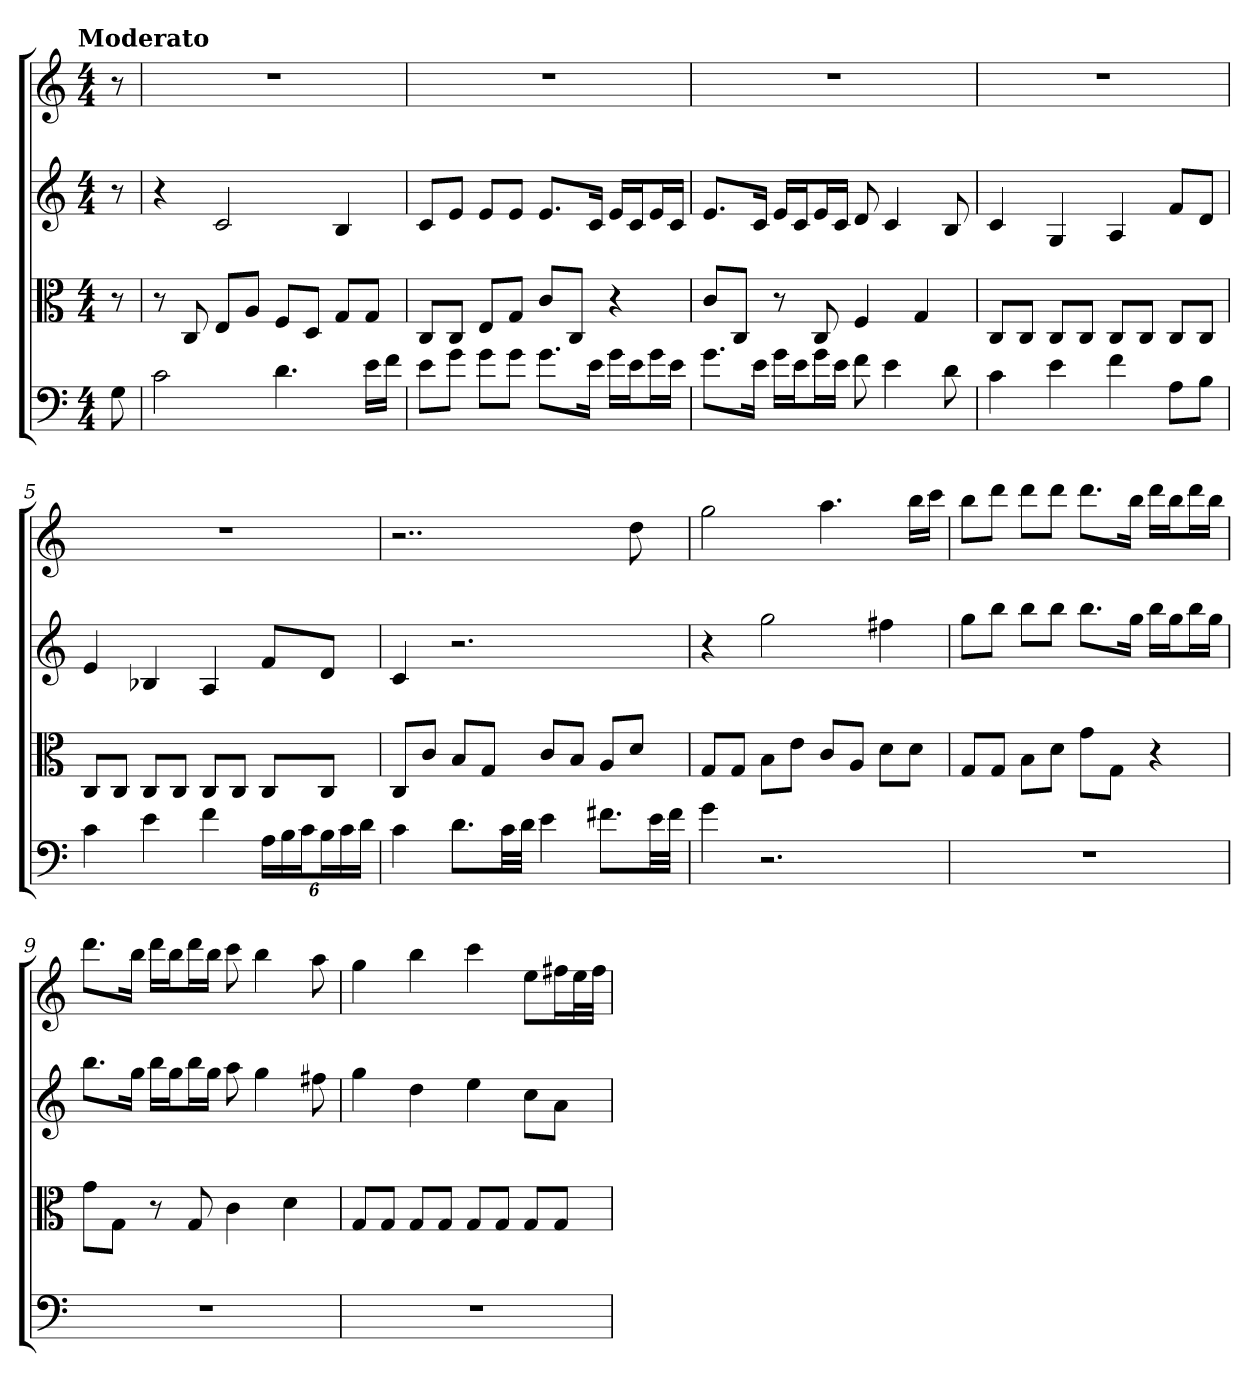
**kern	**kern	**kern	**kern
*part4	*part3	*part2	*part1
*staff4	*staff3	*staff2	*staff1
*clefF4	*clefC3	*	*
*k[]	*k[]	*k[]	*k[]
*C:	*C:	*C:	*C:
!!LO:TX:omd:t=Moderato
*M4/4	*M4/4	*M4/4	*M4/4
*MM92	*MM92	*MM92	*MM92
=	=	=	=
8G	8r	8r	8r
=1	=1	=1	=1
2c	8r	4r	1r
.	8C	.	.
.	8E/L	2c	.
.	8A/J	.	.
4.d	8F/L	.	.
.	8D/J	.	.
.	8G/L	4B	.
16e\LL	8G/J	.	.
16f\JJ	.	.	.
=2	=2	=2	=2
8e\L	8C/L	8cL	1r
8g\J	8C/J	8eJ	.
8g\L	8E/L	8eL	.
8g\J	8G/J	8eJ	.
8.g\L	8c/L	8.eL	.
.	8C/J	.	.
16e\Jk	.	16cJk	.
16g\LL	4r	16eLL	.
16e\J	.	16cJ	.
16g\L	.	16eL	.
16e\JJ	.	16cJJ	.
=3	=3	=3	=3
8.g\L	8c/L	8.eL	1r
.	8C/J	.	.
16e\Jk	.	16cJk	.
16g\LL	8r	16eLL	.
16e\J	.	16cJ	.
16g\L	8C	16eL	.
16e\JJ	.	16cJJ	.
8f	4F	8d	.
4e	.	4c	.
.	4G	.	.
8d	.	8B	.
=4	=4	=4	=4
4c	8C/L	4c	1r
.	8C/J	.	.
4e	8C/L	4G	.
.	8C/J	.	.
4f	8C/L	4A	.
.	8C/J	.	.
8A\L	8C/L	8fL	.
8B\J	8C/J	8dJ	.
=5	=5	=5	=5
4c	8C/L	4e	1r
.	8C/J	.	.
4e	8C/L	4B-X	.
.	8C/J	.	.
4f	8C/L	4A	.
.	8C/J	.	.
24A\LL	8C/L	8fL	.
24B\	.	.	.
24c\J	.	.	.
24B\L	8C/J	8dJ	.
24c\	.	.	.
24d\JJ	.	.	.
=6	=6	=6	=6
4c	8C/L	4c	2..r
.	8c/J	.	.
8.d\L	8B/L	2.r	.
.	8G/J	.	.
32c\LL	.	.	.
32d\JJJ	.	.	.
4e	8c/L	.	.
.	8B/J	.	.
8.f#X\L	8A/L	.	.
.	8d/J	.	8dd
32e\LL	.	.	.
32f#\JJJ	.	.	.
=7	=7	=7	=7
4g	8G/L	4r	2gg
.	8G/J	.	.
2.r	8B\L	2gg	.
.	8e\J	.	.
.	8c/L	.	4.aa
.	8A/J	.	.
.	8d\L	4ff#X	.
.	8d\J	.	16bbLL
.	.	.	16cccJJ
=8	=8	=8	=8
1r	8G/L	8ggL	8bbL
.	8G/J	8bbJ	8dddJ
.	8B\L	8bbL	8dddL
.	8d\J	8bbJ	8dddJ
.	8g\L	8.bbL	8.dddL
.	8G\J	.	.
.	.	16ggJk	16bbJk
.	4r	16bbLL	16dddLL
.	.	16ggJ	16bbJ
.	.	16bbL	16dddL
.	.	16ggJJ	16bbJJ
=9	=9	=9	=9
1r	8g\L	8.bbL	8.dddL
.	8G\J	.	.
.	.	16ggJk	16bbJk
.	8r	16bbLL	16dddLL
.	.	16ggJ	16bbJ
.	8G	16bbL	16dddL
.	.	16ggJJ	16bbJJ
.	4c	8aa	8ccc
.	.	4gg	4bb
.	4d	.	.
.	.	8ff#X	8aa
=10	=10	=10	=10
1r	8G/L	4gg	4gg
.	8G/J	.	.
.	8G/L	4dd	4bb
.	8G/J	.	.
.	8G/L	4ee	4ccc
.	8G/J	.	.
.	8G/L	8ccL	8eeL
.	8G/J	8aJ	16ff#XL
.	.	.	32eeL
.	.	.	32ff#JJJ
=	=	=	=
*-	*-	*-	*-
